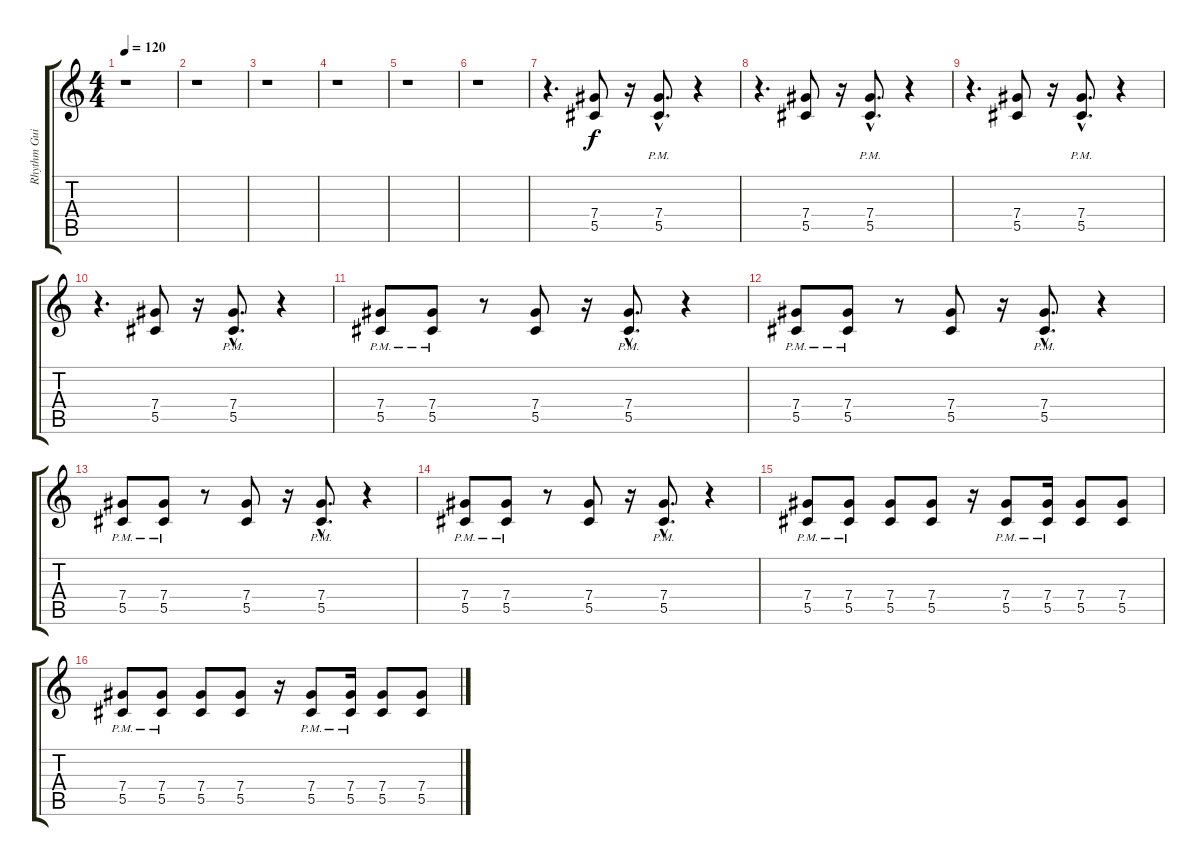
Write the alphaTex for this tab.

\track ("Rhythm Guitar" "Rhythm Gui") {instrument distortionguitar}
\staff {score tabs}
\tuning (Eb4 Bb3 Gb3 Db3 Ab2 Eb2) {hide}
\ts (4 4)
\tempo 120
\clef g2
\ks c
r.1{dy f} |
r.1 |
r.1 |
r.1 |
r.1 |
r.1 |
r.4{d} (7.4 5.5).8 r.16 (7.4{hac pm} 5.5{hac pm}).8{d} r.4 |
r.4{d} (7.4 5.5).8 r.16 (7.4{hac pm} 5.5{hac pm}).8{d} r.4 |
r.4{d} (7.4 5.5).8 r.16 (7.4{hac pm} 5.5{hac pm}).8{d} r.4 |
r.4{d} (7.4 5.5).8 r.16 (7.4{hac pm} 5.5{hac pm}).8{d} r.4 |
(7.4{pm} 5.5{pm}).8 (7.4{pm} 5.5{pm}).8 r.8 (7.4 5.5).8 r.16 (7.4{hac pm} 5.5{hac pm}).8{d} r.4 |
(7.4{pm} 5.5{pm}).8 (7.4{pm} 5.5{pm}).8 r.8 (7.4 5.5).8 r.16 (7.4{hac pm} 5.5{hac pm}).8{d} r.4 |
(7.4{pm} 5.5{pm}).8 (7.4{pm} 5.5{pm}).8 r.8 (7.4 5.5).8 r.16 (7.4{hac pm} 5.5{hac pm}).8{d} r.4 |
(7.4{pm} 5.5{pm}).8 (7.4{pm} 5.5{pm}).8 r.8 (7.4 5.5).8 r.16 (7.4{hac pm} 5.5{hac pm}).8{d} r.4 |
(7.4{pm} 5.5{pm}).8 (7.4{pm} 5.5{pm}).8 (7.4 5.5).8 (7.4 5.5).8 r.16 (7.4{pm} 5.5{pm}).8 (7.4{pm} 5.5{pm}).16 (7.4 5.5).8 (7.4 5.5).8 |
(7.4{pm} 5.5{pm}).8 (7.4{pm} 5.5{pm}).8 (7.4 5.5).8 (7.4 5.5).8 r.16 (7.4{pm} 5.5{pm}).8 (7.4{pm} 5.5{pm}).16 (7.4 5.5).8 (7.4 5.5).8
